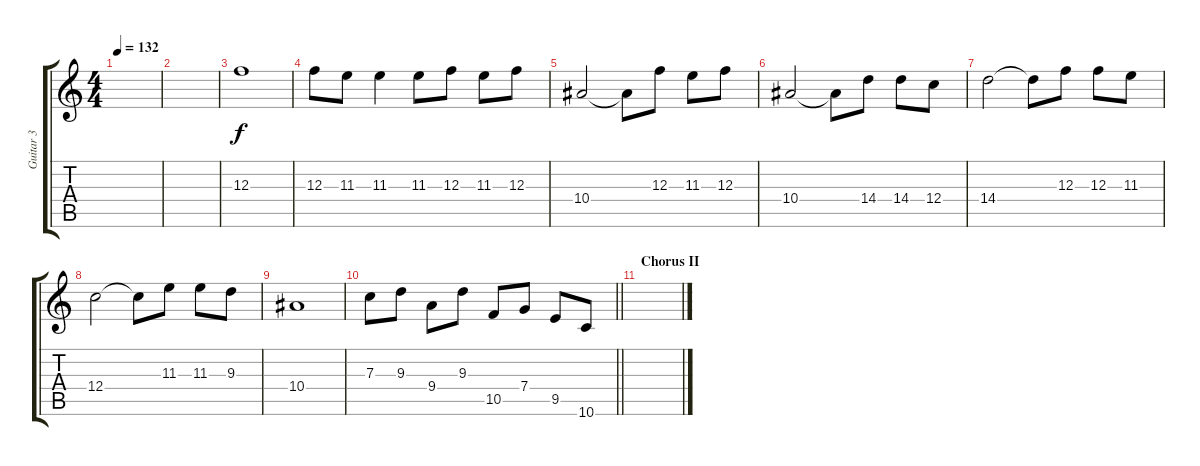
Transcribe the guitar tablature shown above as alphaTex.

\track ("Guitar 3" "Guitar 3") {instrument distortionguitar}
\staff {score tabs}
\tuning (D4 A3 F3 C3 G2 D2) {hide}
\ts (4 4)
\tempo 132
\clef g2
\ks c
|
|
12.3.1 |
12.3.8 11.3.8 11.3.4 11.3.8 12.3.8 11.3.8 12.3.8 |
10.4.2 10.4{t}.8 12.3.8 11.3.8 12.3.8 |
10.4.2 10.4{t}.8 14.4.8 14.4.8 12.4.8 |
14.4.2 14.4{t}.8 12.3.8 12.3.8 11.3.8 |
12.4.2 12.4{t}.8 11.3.8 11.3.8 9.3.8 |
10.4.1 |
\barLineRight lightlight
7.3.8 9.3.8 9.4.8 9.3.8 10.5.8 7.4.8 9.5.8 10.6.8 |
\section ("" "Chorus II")
